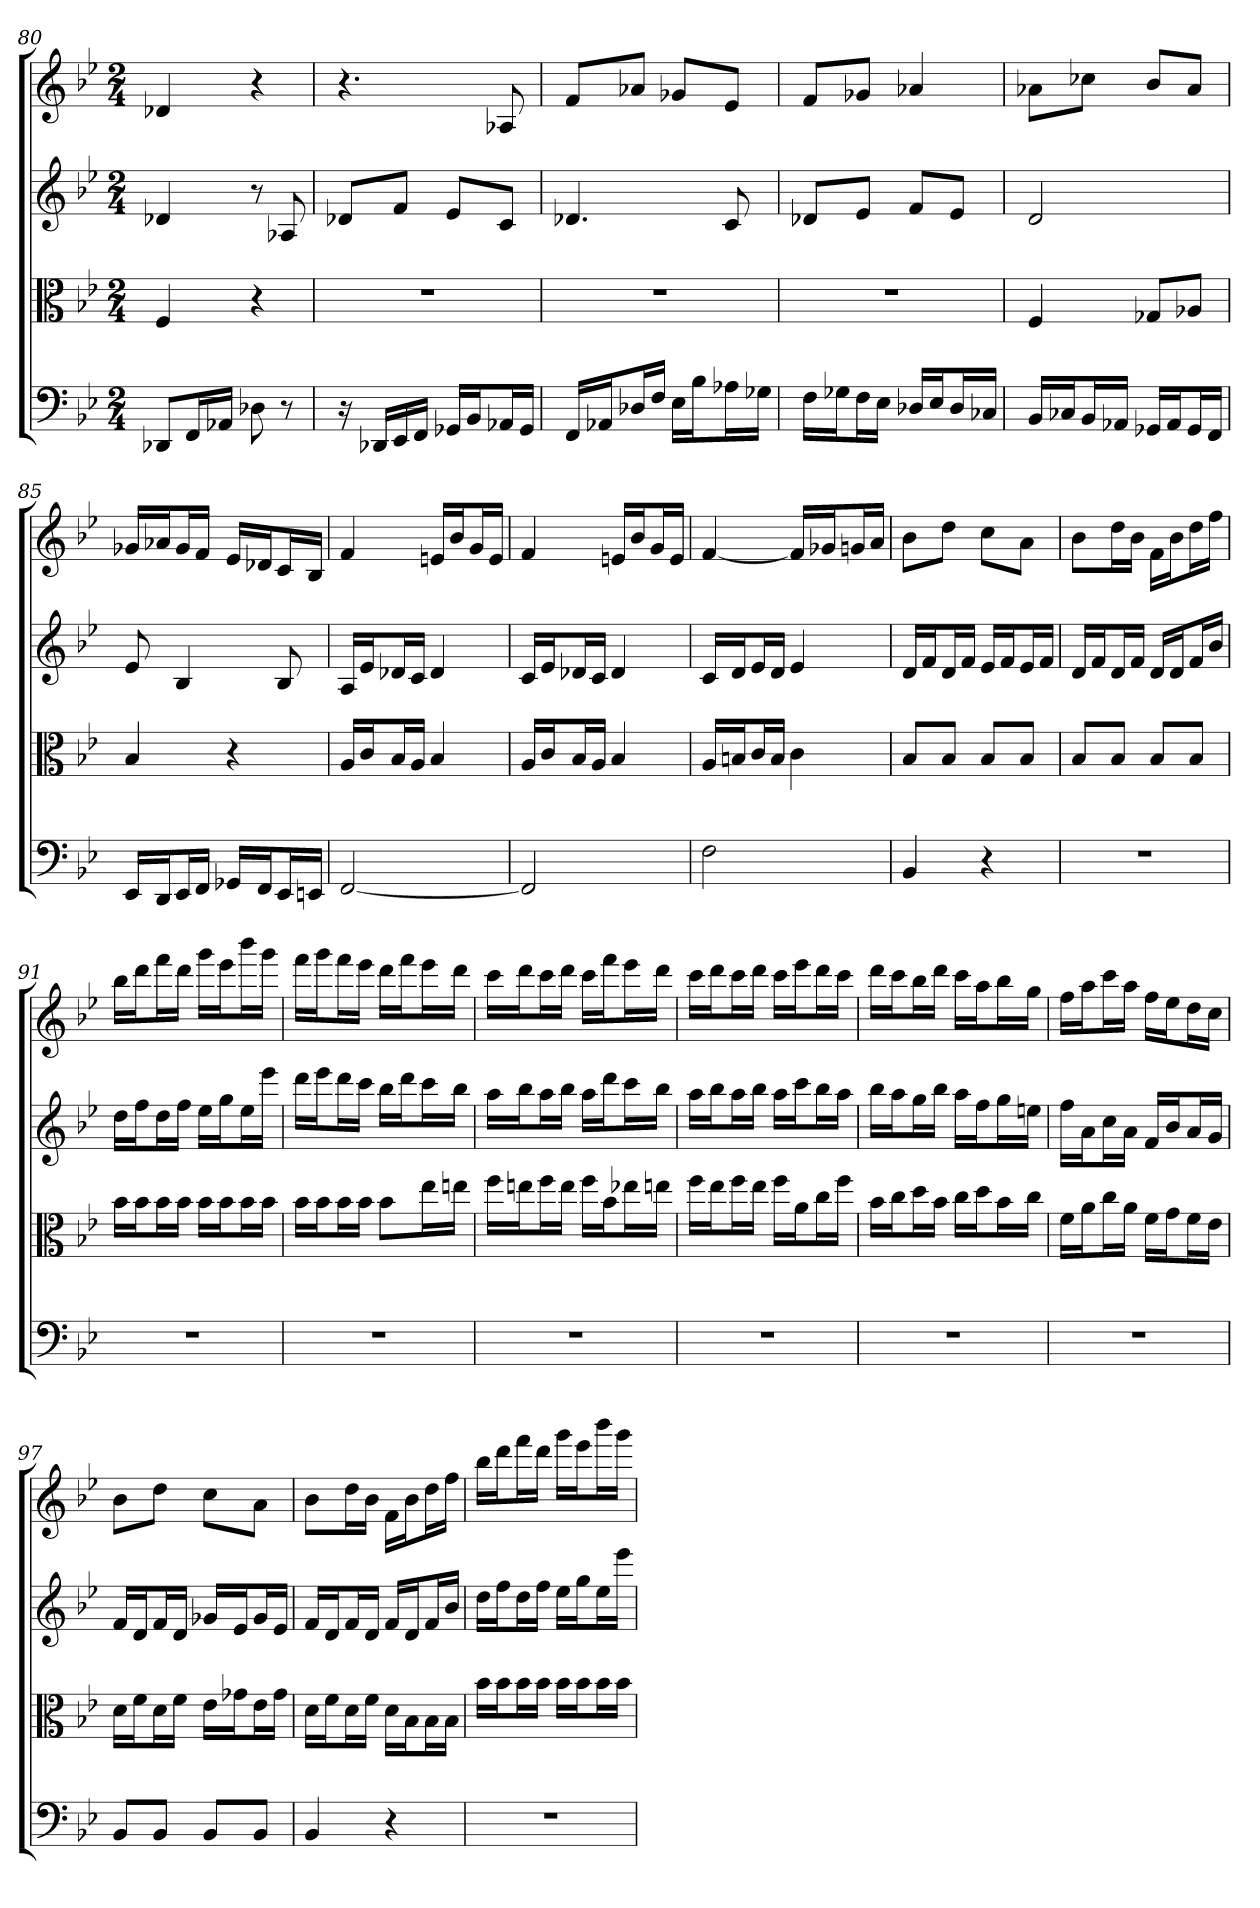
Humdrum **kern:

**kern	**kern	**kern	**kern
*part4	*part3	*part2	*part1
*staff4	*staff3	*staff2	*staff1
*clefF4	*clefC3	*	*
*k[b-e-]	*k[b-e-]	*k[b-e-]	*k[b-e-]
*B-:	*B-:	*B-:	*B-:
*M2/4	*M2/4	*M2/4	*M2/4
=80	=80	=80	=80
8DD-X/L	4F	4d-X	4d-X
16FF/L	.	.	.
16AA-X/JJ	.	.	.
8D-X	4r	8r	4r
8r	.	8A-X	.
=81	=81	=81	=81
16r	2r	8d-XL	4.r
16DD-X/LL	.	.	.
16EE-/	.	8fJ	.
16FF/JJ	.	.	.
16GG-X/LL	.	8e-L	.
16BB-/J	.	.	.
16AA-X/L	.	8cJ	8A-X
16GG-/JJ	.	.	.
=82	=82	=82	=82
16FF/LL	2r	4.d-X	8fL
16AA-X/J	.	.	.
16D-X/L	.	.	8a-XJ
16F/JJ	.	.	.
16E-\LL	.	.	8g-XL
16B-\J	.	.	.
16A-X\L	.	8c	8e-J
16G-X\JJ	.	.	.
=83	=83	=83	=83
16F\LL	2r	8d-XL	8fL
16G-X\J	.	.	.
16F\L	.	8e-J	8g-XJ
16E-\JJ	.	.	.
16D-X/LL	.	8fL	4a-X
16E-/J	.	.	.
16D-/L	.	8e-J	.
16C-X/JJ	.	.	.
=84	=84	=84	=84
16BB-/LL	4F	2d	8a-XL
16C-X/J	.	.	.
16BB-/L	.	.	8cc-XJ
16AA-X/JJ	.	.	.
16GG-X/LL	8G-X/L	.	8b-L
16AA-/J	.	.	.
16GG-/L	8A-X/J	.	8a-J
16FF/JJ	.	.	.
=85	=85	=85	=85
16EE-/LL	4B-	8e-	16g-XLL
16DD/J	.	.	16a-XJ
16EE-/L	.	4B-	16g-L
16FF/JJ	.	.	16fJJ
16GG-X/LL	4r	.	16e-LL
16FF/J	.	.	16d-XJ
16EE-/L	.	8B-	16cL
16EEn/JJ	.	.	16B-JJ
=86	=86	=86	=86
[2FF	16A/LL	16ALL	4f
.	16c/J	16e-J	.
.	16B-/L	16d-XL	.
.	16A/JJ	16cJJ	.
.	4B-	4d-	16enLL
.	.	.	16b-J
.	.	.	16gL
.	.	.	16eJJ
=87	=87	=87	=87
2FF]	16A/LL	16cLL	4f
.	16c/J	16e-J	.
.	16B-/L	16d-XL	.
.	16A/JJ	16cJJ	.
.	4B-	4d-	16enLL
.	.	.	16b-J
.	.	.	16gL
.	.	.	16eJJ
=88	=88	=88	=88
2F	16A/LL	16cLL	[4f
.	16Bn/J	16dJ	.
.	16c/L	16e-L	.
.	16B/JJ	16dJJ	.
.	4c	4e-	16fLL]
.	.	.	16g-XJ
.	.	.	16gnL
.	.	.	16aJJ
=89	=89	=89	=89
4BB-	8B-/L	16dLL	8b-L
.	.	16fJ	.
.	8B-/J	16dL	8ddJ
.	.	16fJJ	.
4r	8B-/L	16e-LL	8ccL
.	.	16fJ	.
.	8B-/J	16e-L	8aJ
.	.	16fJJ	.
=90	=90	=90	=90
2r	8B-/L	16dLL	8b-L
.	.	16fJ	.
.	8B-/J	16dL	16ddL
.	.	16fJJ	16b-JJ
.	8B-/L	16dLL	16fLL
.	.	16dJ	16b-J
.	8B-/J	16fL	16ddL
.	.	16b-JJ	16ffJJ
=91	=91	=91	=91
2r	16b-\LL	16ddLL	16bb-LL
.	16b-\J	16ffJ	16dddJ
.	16b-\L	16ddL	16fffL
.	16b-\JJ	16ffJJ	16dddJJ
.	16b-\LL	16ee-LL	16gggLL
.	16b-\J	16ggJ	16eee-J
.	16b-\L	16ee-L	16bbb-L
.	16b-\JJ	16eee-JJ	16gggJJ
=92	=92	=92	=92
2r	16b-\LL	16dddLL	16fffLL
.	16b-\J	16eee-J	16gggJ
.	16b-\L	16dddL	16fffL
.	16b-\JJ	16cccJJ	16eee-JJ
.	8b-\L	16bb-LL	16dddLL
.	.	16dddJ	16fffJ
.	16ee-\L	16cccL	16eee-L
.	16een\JJ	16bb-JJ	16dddJJ
=93	=93	=93	=93
2r	16ff\LL	16aaLL	16cccLL
.	16een\J	16bb-J	16dddJ
.	16ff\L	16aaL	16cccL
.	16ee\JJ	16bb-JJ	16dddJJ
.	16ff\LL	16aaLL	16cccLL
.	16b-\J	16dddJ	16fffJ
.	16ee-X\L	16cccL	16eee-L
.	16een\JJ	16bb-JJ	16dddJJ
=94	=94	=94	=94
2r	16ff\LL	16aaLL	16cccLL
.	16ee-\J	16bb-J	16dddJ
.	16ff\L	16aaL	16cccL
.	16ee-\JJ	16bb-JJ	16dddJJ
.	16ff\LL	16aaLL	16cccLL
.	16a\J	16cccJ	16eee-J
.	16cc\L	16bb-L	16dddL
.	16ff\JJ	16aaJJ	16cccJJ
=95	=95	=95	=95
2r	16b-\LL	16bb-LL	16dddLL
.	16cc\J	16aaJ	16cccJ
.	16dd\L	16ggL	16bb-L
.	16b-\JJ	16bb-JJ	16dddJJ
.	16cc\LL	16aaLL	16cccLL
.	16dd\J	16ffJ	16aaJ
.	16b-\L	16ggL	16bb-L
.	16cc\JJ	16eenJJ	16ggJJ
=96	=96	=96	=96
2r	16f\LL	16ffLL	16ffLL
.	16a\J	16aJ	16aaJ
.	16cc\L	16ccL	16cccL
.	16a\JJ	16aJJ	16aaJJ
.	16f\LL	16fLL	16ffLL
.	16g\J	16b-J	16ee-J
.	16f\L	16aL	16ddL
.	16e-\JJ	16gJJ	16ccJJ
=97	=97	=97	=97
8BB-/L	16d\LL	16fLL	8b-L
.	16f\J	16dJ	.
8BB-/J	16d\L	16fL	8ddJ
.	16f\JJ	16dJJ	.
8BB-/L	16e-\LL	16g-XLL	8ccL
.	16g-X\J	16e-J	.
8BB-/J	16e-\L	16g-L	8aJ
.	16g-\JJ	16e-JJ	.
=98	=98	=98	=98
4BB-	16d\LL	16fLL	8b-L
.	16f\J	16dJ	.
.	16d\L	16fL	16ddL
.	16f\JJ	16dJJ	16b-JJ
4r	16d\LL	16fLL	16fLL
.	16B-\J	16dJ	16b-J
.	16B-\L	16fL	16ddL
.	16B-\JJ	16b-JJ	16ffJJ
=99	=99	=99	=99
2r	16b-\LL	16ddLL	16bb-LL
.	16b-\J	16ffJ	16dddJ
.	16b-\L	16ddL	16fffL
.	16b-\JJ	16ffJJ	16dddJJ
.	16b-\LL	16ee-LL	16gggLL
.	16b-\J	16ggJ	16eee-J
.	16b-\L	16ee-L	16bbb-L
.	16b-\JJ	16eee-JJ	16gggJJ
=	=	=	=
*-	*-	*-	*-
